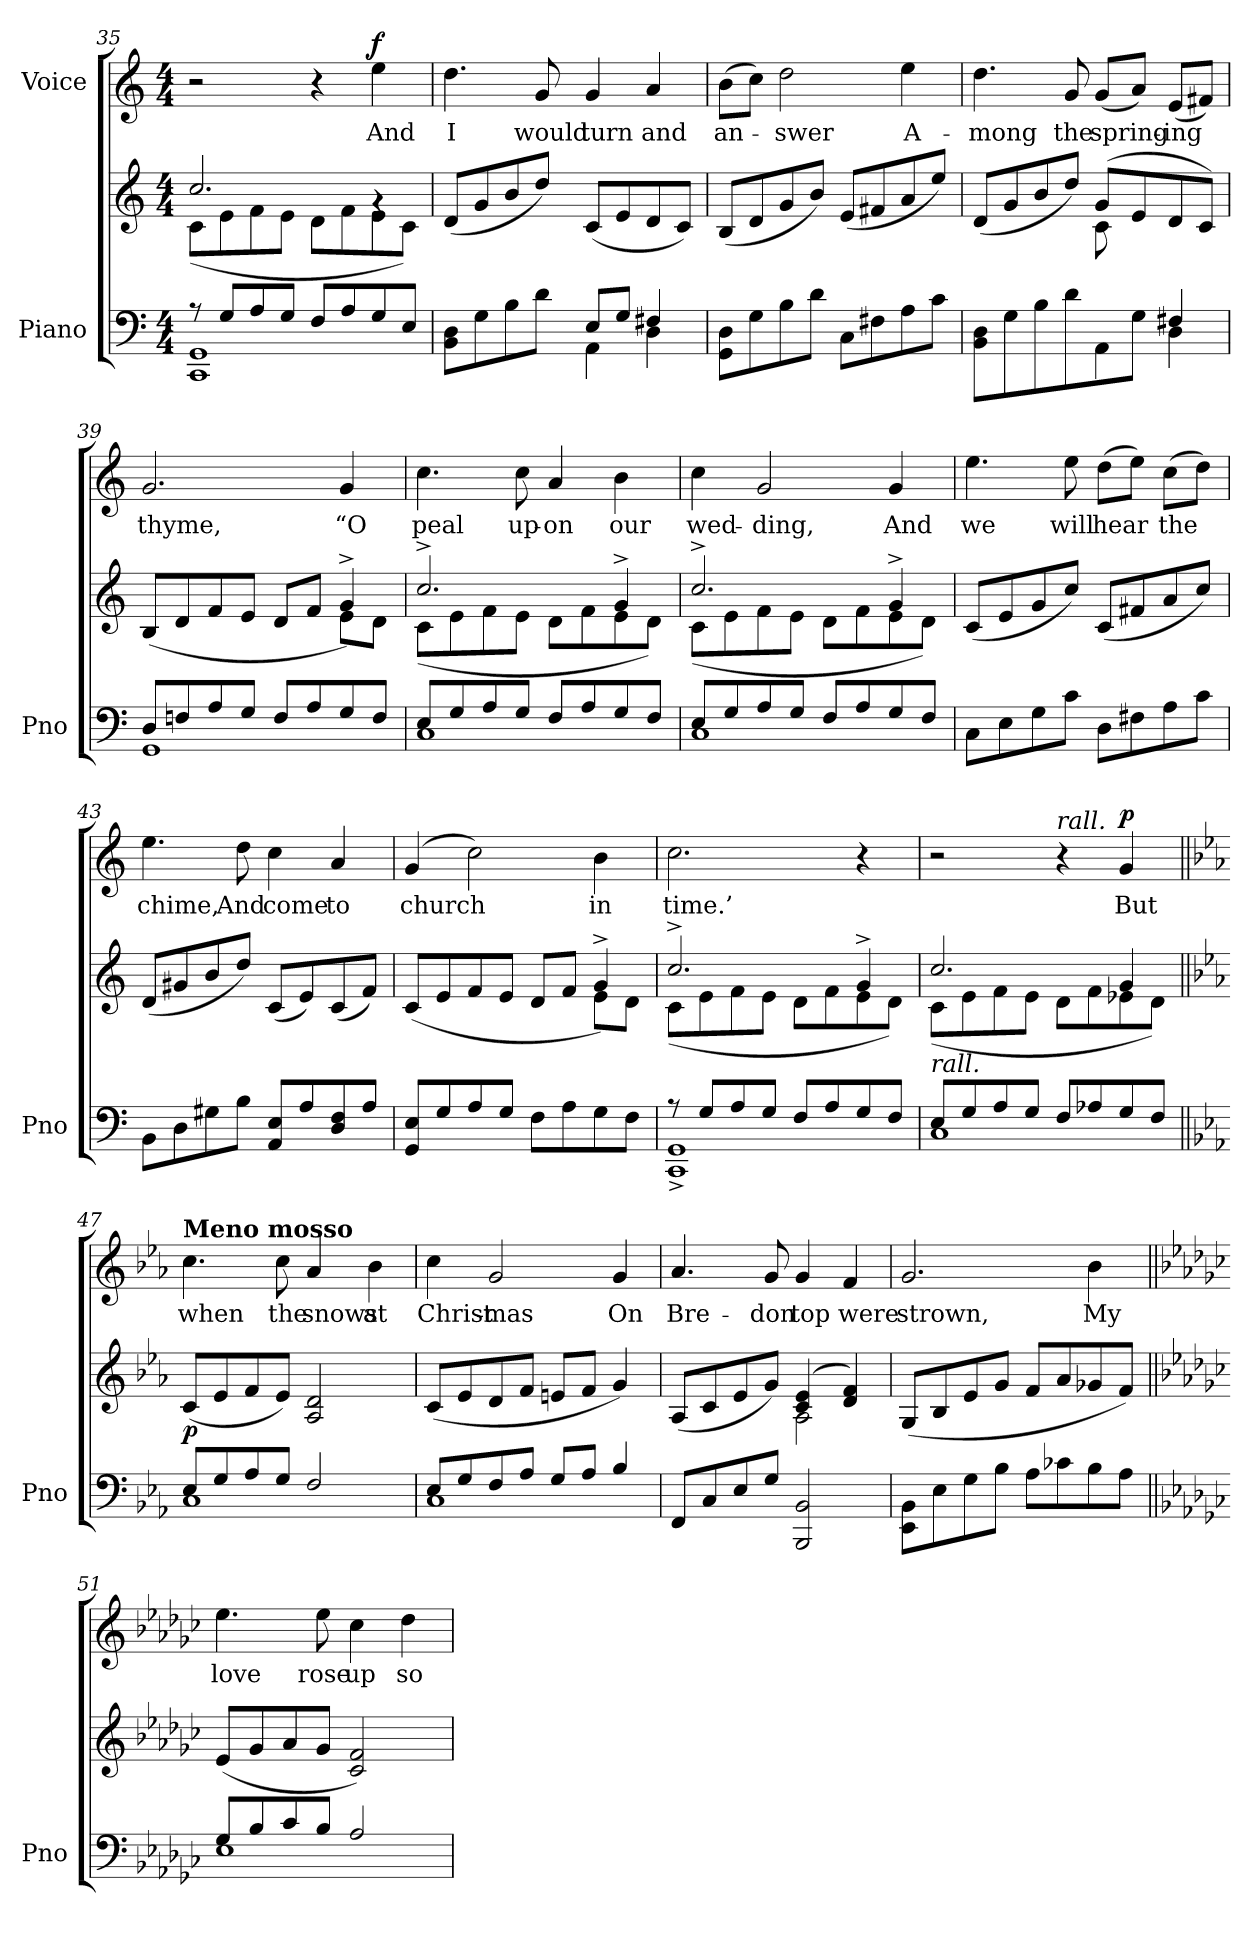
**kern	**kern	**dynam	**kern	**text	**dynam
*part2	*part2	*part2	*part1	*part1	*part1
*staff3	*staff2	*staff2/3	*staff1	*staff1	*staff1
*I"Piano	*	*	*I"Voice	*	*
*I'Pno	*	*	*	*	*
*clefF4	*clefG2	*	*clefG2	*	*
*k[]	*k[]	*	*k[]	*	*
*M4/4	*M4/4	*	*M4/4	*	*
=35	=35	=35	=35	=35	=35
*^	*^	*	*	*	*
8r	1CC 1GG	2.cc/	(<8c\L	.	2r	.	.
8G/L	.	.	8e\	.	.	.	.
8A/	.	.	8f\	.	.	.	.
8G/J	.	.	8e\J	.	.	.	.
8F/L	.	.	8d\L	.	4r	.	.
8A/	.	.	8f\	.	.	.	.
!	!	!	!	!	!	!LO:LY:b	!LO:DY:a
8G/	.	4rg	8e\	.	4ee\	And	f
8E/J	.	.	8c\J)	.	.	.	.
=36	=36	=36	=36	=36	=36	=36	=36
!	!	!	!	!	!	!LO:LY:b	!
*	*	*v	*v	*	*	*	*
8BB\ 8D\L	2ryy	(<8d/L	.	4.dd\	I	.
8G\	.	8g/	.	.	.	.
8B\	.	8b/	.	.	.	.
!	!	!	!	!	!LO:LY:b	!
8d\J	.	8dd/J)	.	8g/	would	.
!	!	!	!	!	!LO:LY:b	!
8E/L	4AA\	(<8c/L	.	4g/	turn	.
8G/J	.	8e/	.	.	.	.
!	!	!	!	!	!LO:LY:b	!
4F#X/	4D\	8d/	.	4a/	and	.
.	.	8c/J)	.	.	.	.
*v	*v	*	*	*	*	*
!!LO:LB:g=z
=37	=37	=37	=37	=37	=37
!	!	!	!	!LO:LY:b	!
8GG\ 8D\L	(<8B/L	.	(>8b\L	an-	.
8G\	8d/	.	8cc\J)	.	.
!	!	!	!	!LO:LY:b	!
8B\	8g/	.	2dd\	-swer	.
8d\J	8b/J)	.	.	.	.
8C\L	(<8e/L	.	.	.	.
8F#X\	8f#X/	.	.	.	.
!	!	!	!	!LO:LY:b	!
8A\	8a/	.	4ee\	A-	.
8c\J	8ee/J)	.	.	.	.
=38	=38	=38	=38	=38	=38
*^	*^	*	*	*	*
!	!	!	!	!	!	!LO:LY:b	!
8BB\ 8D\L	2ryy	(<8d/L	2ryy	.	4.dd\	-mong	.
8G\	.	8g/	.	.	.	.	.
8B\	.	8b/	.	.	.	.	.
!	!	!	!	!	!	!LO:LY:b	!
8d\J	.	8dd/J)	.	.	8g/	the	.
!	!	!	!	!	!	!LO:LY:b	!
8ryy	4AA\	(>8g/L	8c\L	.	(<8g/L	spring-	.
8G/J	.	8e/	4.ryy	.	8a/J)	.	.
!	!	!	!	!	!	!LO:LY:b	!
4F#X/	4D\	8d/	.	.	(<8e/L	-ing	.
.	.	8c/J)	.	.	8f#X/J)	.	.
=39	=39	=39	=39	=39	=39	=39	=39
!	!	!	!	!	!	!LO:LY:b	!
8D/L	1GG	(>8B/L	2.ryy	.	2.g/	thyme,	.
8Fn/	.	8d/	.	.	.	.	.
8A/	.	8f/	.	.	.	.	.
8G/J	.	8e/J	.	.	.	.	.
8F/L	.	8d/L	.	.	.	.	.
8A/	.	8f/J	.	.	.	.	.
!	!	!	!	!	!	!LO:LY:b	!
8G/	.	4g^/)	8e\L	.	4g/	“O	.
8F/J	.	.	8d\J	.	.	.	.
!!LO:PB:g=z
=40	=40	=40	=40	=40	=40	=40	=40
!	!	!	!	!	!	!LO:LY:b	!
8E/L	1C	2.cc^/	(<8c\L	.	4.cc\	peal	.
8G/	.	.	8e\	.	.	.	.
8A/	.	.	8f\	.	.	.	.
!	!	!	!	!	!	!LO:LY:b	!
8G/J	.	.	8e\J	.	8cc\	up-	.
!	!	!	!	!	!	!LO:LY:b	!
8F/L	.	.	8d\L	.	4a/	-on	.
8A/	.	.	8f\	.	.	.	.
!	!	!	!	!	!	!LO:LY:b	!
8G/	.	4g^/	8e\	.	4b\	our	.
8F/J	.	.	8d\J)	.	.	.	.
=41	=41	=41	=41	=41	=41	=41	=41
!	!	!	!	!	!	!LO:LY:b	!
8E/L	1C	2.cc^/	(<8c\L	.	4cc\	wed-	.
8G/	.	.	8e\	.	.	.	.
!	!	!	!	!	!	!LO:LY:b	!
8A/	.	.	8f\	.	2g/	-ding,	.
8G/J	.	.	8e\J	.	.	.	.
8F/L	.	.	8d\L	.	.	.	.
8A/	.	.	8f\	.	.	.	.
!	!	!	!	!	!	!LO:LY:b	!
8G/	.	4g^/	8e\	.	4g/	And	.
8F/J	.	.	8d\J)	.	.	.	.
*v	*v	*	*	*	*	*	*
=42	=42	=42	=42	=42	=42	=42
!	!	!	!	!	!LO:LY:b	!
*	*v	*v	*	*	*	*
8C\L	(<8c/L	.	4.ee\	we	.
8E\	8e/	.	.	.	.
8G\	8g/	.	.	.	.
!	!	!	!	!LO:LY:b	!
8c\J	8cc/J)	.	8ee\	will	.
!	!	!	!	!LO:LY:b	!
8D\L	(<8c/L	.	(>8dd\L	hear	.
8F#X\	8f#X/	.	8ee\J)	.	.
!	!	!	!	!LO:LY:b	!
8A\	8a/	.	(>8cc\L	the	.
8c\J	8cc/J)	.	8dd\J)	.	.
!!LO:LB:g=z
=43	=43	=43	=43	=43	=43
!	!	!	!	!LO:LY:b	!
8BB\L	(<8d/L	.	4.ee\	chime,	.
8D\	8g#X/	.	.	.	.
8G#X\	8b/	.	.	.	.
!	!	!	!	!LO:LY:b	!
8B\J	8dd/J)	.	8dd\	And	.
!	!	!	!	!LO:LY:b	!
8AA/ 8E/L	(<8c/L	.	4cc\	come	.
8A/	8e/)	.	.	.	.
!	!	!	!	!LO:LY:b	!
8D/ 8F/	(<8c/	.	4a/	to	.
8A/J	8f/J)	.	.	.	.
=44	=44	=44	=44	=44	=44
*	*^	*	*	*	*
!	!	!	!	!	!LO:LY:b	!
8GG/ 8E/L	(>8c/L	2.ryy	.	(>4g/	church	.
8G/	8e/	.	.	.	.	.
8A/	8f/	.	.	2cc\)	.	.
8G/J	8e/J	.	.	.	.	.
8F\L	8d/L	.	.	.	.	.
8A\	8f/J	.	.	.	.	.
!	!	!	!	!	!LO:LY:b	!
8G\	4g^/)	8e\L	.	4b\	in	.
8F\J	.	8d\J	.	.	.	.
=45	=45	=45	=45	=45	=45	=45
*^	*	*	*	*	*	*
!	!	!	!	!	!	!LO:LY:b	!
8r	1CC^ 1GG^	2.cc^/	(<8c\L	.	2.cc\	time.’	.
8G/L	.	.	8e\	.	.	.	.
8A/	.	.	8f\	.	.	.	.
8G/J	.	.	8e\J	.	.	.	.
8F/L	.	.	8d\L	.	.	.	.
8A/	.	.	8f\	.	.	.	.
8G/	.	4g^/	8e\	.	4r	.	.
8F/J	.	.	8d\J)	.	.	.	.
!!LO:LB:g=z
=46	=46	=46	=46	=46	=46	=46	=46
!	!	!LO:TX:b:i:t=rall.	!	!	!	!	!
8E/L	1C	2.cc/	(<8c\L	.	2r	.	.
8G/	.	.	8e\	.	.	.	.
8A/	.	.	8f\	.	.	.	.
8G/J	.	.	8e\J	.	.	.	.
!	!	!	!	!	!LO:TX:a:i:t=rall.	!	!
8F/L	.	.	8d\L	.	4r	.	.
8A-X/	.	.	8f\	.	.	.	.
!	!	!	!	!	!	!LO:LY:b	!LO:DY:a
8G/	.	4g/	8e-X\	.	4g/	But	p
8F/J	.	.	8d\J)	.	.	.	.
*	*	*v	*v	*	*	*	*
=47||	=47||	=47||	=47||	=47||	=47||	=47||
*k[b-e-a-]	*	*k[b-e-a-]	*	*k[b-e-a-]	*	*
*	*	*^	*	*	*	*
!	!	!	!	!	!LO:TX:a:B:t=Meno mosso	!	!
!	!	!	!	!LO:DY:b	!	!LO:LY:b	!
*	*	*v	*v	*	*	*	*
8E-/L	1C	(<8c/L	p	4.cc\	when	.
8G/	.	8e-/	.	.	.	.
8A-/	.	8f/	.	.	.	.
!	!	!	!	!	!LO:LY:b	!
8G/J	.	8e-/J)	.	8cc\	the	.
!	!	!	!	!	!LO:LY:b	!
2F/	.	2A-/ 2d/	.	4a-/	snows	.
!	!	!	!	!	!LO:LY:b	!
.	.	.	.	4b-\	at	.
=48	=48	=48	=48	=48	=48	=48
!	!	!	!	!	!LO:LY:b	!
8E-/L	1C	(<8c/L	.	4cc\	Christ-	.
8G/	.	8e-/	.	.	.	.
!	!	!	!	!	!LO:LY:b	!
8F/	.	8d/	.	2g/	-mas	.
8A-/J	.	8f/J	.	.	.	.
8G/L	.	8en/L	.	.	.	.
8A-/J	.	8f/J	.	.	.	.
!	!	!	!	!	!LO:LY:b	!
4B-/	.	4g/)	.	4g/	On	.
*v	*v	*	*	*	*	*
=49	=49	=49	=49	=49	=49
*	*^	*	*	*	*
!	!	!	!	!	!LO:LY:b	!
8FF/L	(<8A-/L	2ryy	.	4.a-/	Bre-	.
8C/	8c/	.	.	.	.	.
8E-/	8e-/	.	.	.	.	.
!	!	!	!	!	!LO:LY:b	!
8G/J	8g/J)	.	.	8g/	-don	.
!	!	!	!	!	!LO:LY:b	!
2BBB-/ 2BB-/	(>4c/ 4e-/	2A-\	.	4g/	top	.
!	!	!	!	!	!LO:LY:b	!
.	4d/ 4f/)	.	.	4f/	were	.
*	*v	*v	*	*	*	*
!!LO:LB:g=z
=50	=50	=50	=50	=50	=50
!	!	!	!	!LO:LY:b	!
8EE-\ 8BB-\L	(<8G/L	.	2.g/	strown,	.
8E-\	8B-/	.	.	.	.
8G\	8e-/	.	.	.	.
8B-\J	8g/J	.	.	.	.
8A-\L	8f/L	.	.	.	.
8c-X\	8a-/	.	.	.	.
!	!	!	!	!LO:LY:b	!
8B-\	8g-X/	.	4b-\	My	.
8A-\J	8f/J)	.	.	.	.
=51||	=51||	=51||	=51||	=51||	=51||
*k[b-e-a-d-g-c-]	*k[b-e-a-d-g-c-]	*	*k[b-e-a-d-g-c-]	*	*
*^	*	*	*	*	*
!	!	!	!	!	!LO:LY:b	!
8G-/L	1E-	(<8e-/L	.	4.ee-\	love	.
8B-/	.	8g-/	.	.	.	.
8c-/	.	8a-/	.	.	.	.
!	!	!	!	!	!LO:LY:b	!
8B-/J	.	8g-/J	.	8ee-\	rose	.
!	!	!	!	!	!LO:LY:b	!
2A-/	.	2c-/ 2f/)	.	4cc-\	up	.
!	!	!	!	!	!LO:LY:b	!
.	.	.	.	4dd-\	so	.
*v	*v	*	*	*	*	*
=	=	=	=	=	=
*-	*-	*-	*-	*-	*-
